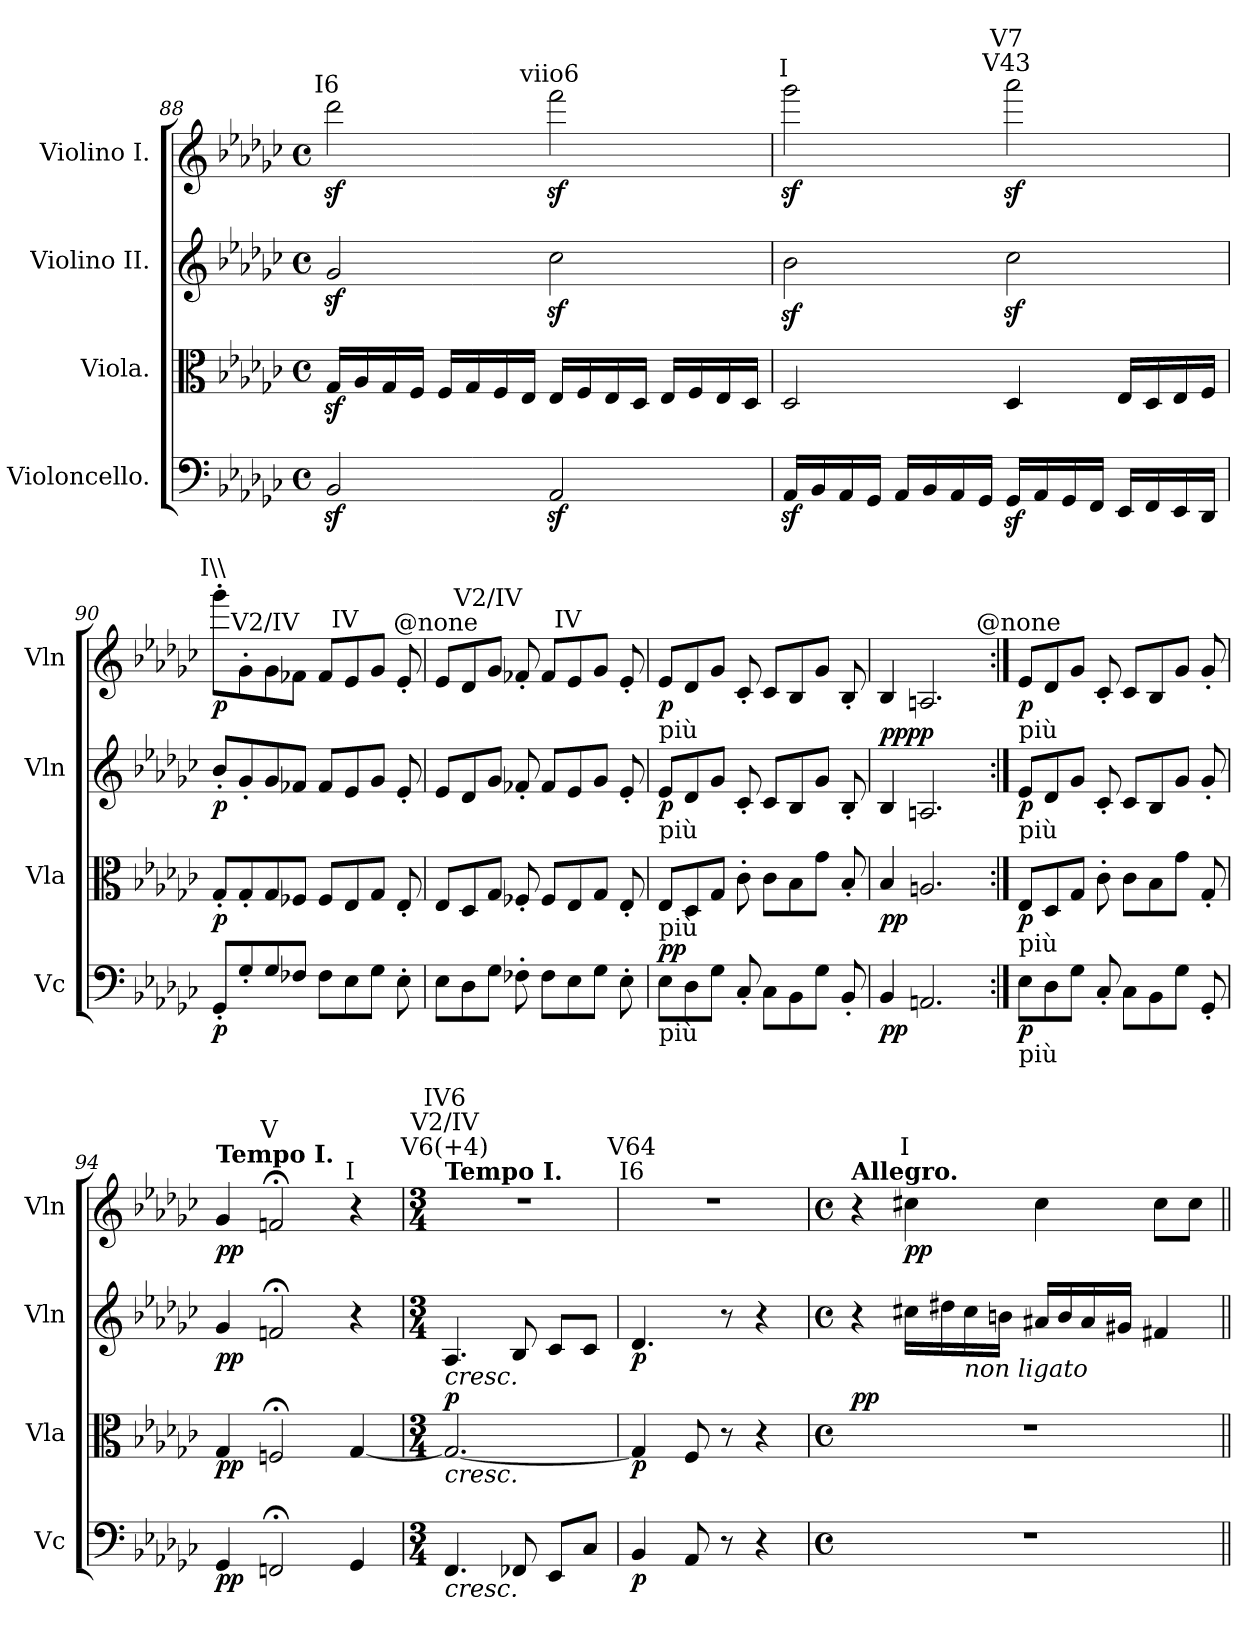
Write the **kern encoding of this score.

**kern	**dynam	**kern	**dynam	**kern	**dynam	**kern	**dynam
*part4	*part4	*part3	*part3	*part2	*part2	*part1	*part1
*staff4	*staff4	*staff3	*staff3	*staff2	*staff2	*staff1	*staff1
*I"Violoncello.	*	*I"Viola.	*	*I"Violino II.	*	*I"Violino I.	*
*I'Vc	*	*I'Vla	*	*I'Vln	*	*I'Vln	*
*clefF4	*	*clefC3	*	*clefG2	*	*clefG2	*
*k[b-e-a-d-g-c-]	*	*k[b-e-a-d-g-c-]	*	*k[b-e-a-d-g-c-]	*	*k[b-e-a-d-g-c-]	*
*G-:	*	*G-:	*	*G-:	*	*G-:	*
*M4/4	*	*M4/4	*	*M4/4	*	*M4/4	*
*met(c)	*	*met(c)	*	*met(c)	*	*met(c)	*
=88	=88	=88	=88	=88	=88	=88	=88
!	!	!	!	!	!	!LO:TX:a:cj:t=I6	!
2BB-z</	.	16G-z</LL	.	2g-z</	.	2ddd-z<\	.
.	.	16A-/	.	.	.	.	.
.	.	16G-/	.	.	.	.	.
.	.	16F/JJ	.	.	.	.	.
.	.	16F/LL	.	.	.	.	.
.	.	16G-/	.	.	.	.	.
.	.	16F/	.	.	.	.	.
.	.	16E-/JJ	.	.	.	.	.
!	!	!	!	!	!	!LO:TX:a:cj:t=viio6	!
2AA-z>/	.	16E-/LL	.	2cc-z<\	.	2fffz<\	.
.	.	16F/	.	.	.	.	.
.	.	16E-/	.	.	.	.	.
.	.	16D-/JJ	.	.	.	.	.
.	.	16E-/LL	.	.	.	.	.
.	.	16F/	.	.	.	.	.
.	.	16E-/	.	.	.	.	.
.	.	16D-/JJ	.	.	.	.	.
!!LO:PB:g=z
=89	=89	=89	=89	=89	=89	=89	=89
!	!	!	!	!	!	!LO:TX:a:cj:t=I	!
16AA-z>/LL	.	2D-/	.	2b-z<\	.	2ggg-z<\	.
16BB-/	.	.	.	.	.	.	.
16AA-/	.	.	.	.	.	.	.
16GG-/JJ	.	.	.	.	.	.	.
16AA-/LL	.	.	.	.	.	.	.
16BB-/	.	.	.	.	.	.	.
16AA-/	.	.	.	.	.	.	.
16GG-/JJ	.	.	.	.	.	.	.
!	!	!	!	!	!	!LO:TX:a:cj:t=V43	!
!	!	!	!	!	!	!LO:TX:a:cj:t=V7	!
16GG-z>/LL	.	4D-/	.	2cc-z<\	.	2aaa-z<\	.
16AA-/	.	.	.	.	.	.	.
16GG-/	.	.	.	.	.	.	.
16FF/JJ	.	.	.	.	.	.	.
16EE-/LL	.	16E-/LL	.	.	.	.	.
16FF/	.	16D-/	.	.	.	.	.
16EE-/	.	16E-/	.	.	.	.	.
16DD-/JJ	.	16F/JJ	.	.	.	.	.
=90	=90	=90	=90	=90	=90	=90	=90
!	!	!	!	!	!	!LO:TX:a:cj:t=I\\	!
!	!LO:DY:b	!	!LO:DY:b	!	!LO:DY:b	!	!LO:DY:b
8GG-'</L	p	8G-'</L	p	8b-'</L	p	8ggg-'>\L	p
8G-'</	.	8G-'</	.	8g-'</	.	8g-'>\	.
!	!	!	!	!	!	!LO:TX:a:cj:t=V2/IV	!
8G-/	.	8G-/	.	8g-/	.	8g-\	.
8F-X/J	.	8F-X/J	.	8f-X/J	.	8f-X\J	.
8F-\L	.	8F-/L	.	8f-/L	.	8f-/L	.
!	!	!	!	!	!	!LO:TX:a:cj:t=IV	!
8E-\	.	8E-/	.	8e-/	.	8e-/	.
8G-\J	.	8G-/J	.	8g-/J	.	8g-/J	.
8E-'>\	.	8E-'</	.	8e-'</	.	8e-'</	.
=91	=91	=91	=91	=91	=91	=91	=91
!	!	!	!	!	!	!LO:TX:a:cj:t=@none	!
8E-\L	.	8E-/L	.	8e-/L	.	8e-/L	.
8D-\	.	8D-/	.	8d-/	.	8d-/	.
!	!	!	!	!	!	!LO:TX:a:cj:t=V2/IV	!
8G-\J	.	8G-/J	.	8g-/J	.	8g-/J	.
8F-X'>\	.	8F-X'</	.	8f-X'</	.	8f-X'</	.
8F-\L	.	8F-/L	.	8f-/L	.	8f-/L	.
!	!	!	!	!	!	!LO:TX:a:cj:t=IV	!
8E-\	.	8E-/	.	8e-/	.	8e-/	.
8G-\J	.	8G-/J	.	8g-/J	.	8g-/J	.
8E-'>\	.	8E-'</	.	8e-'</	.	8e-'</	.
=92	=92	=92	=92	=92	=92	=92	=92
!	!	!	!	!	!	!LO:TX:b:t=più	!
!	!	!	!	!LO:TX:b:t=più	!	!	!
!	!	!LO:TX:b:t=più	!	!	!	!	!
!LO:TX:b:t=più	!	!	!	!	!	!	!
!	!LO:DY:b	!	!	!	!	!	!
!	!LO:DY:n=1:a	!	!	!	!LO:DY:b	!	!LO:DY:b
8E-\L	p p	8E-/L	.	8e-/L	p	8e-/L	p
8D-\	.	8D-/	.	8d-/	.	8d-/	.
8G-\J	.	8G-/J	.	8g-/J	.	8g-/J	.
8C-'</	.	8c-'>\	.	8c-'</	.	8c-'</	.
8C-\L	.	8c-\L	.	8c-/L	.	8c-/L	.
8BB-\	.	8B-\	.	8B-/	.	8B-/	.
8G-\J	.	8g-\J	.	8g-/J	.	8g-/J	.
8BB-'</	.	8B-'</	.	8B-'</	.	8B-'</	.
!!LO:LB:g=z
=93	=93	=93	=93	=93	=93	=93	=93
!	!LO:DY:b	!	!LO:DY:b	!	!LO:DY:b	!	!
!	!	!	!	!	!LO:DY:n=1:a	!	!
4BB-/	pp	4B-/	pp	4B-/	pp pp	4B-/	.
2.AAn/	.	2.An/	.	2.An/	.	2.An/	.
!!LO:LB:g=z
=93X1:|!	=93X1:|!	=93X1:|!	=93X1:|!	=93X1:|!	=93X1:|!	=93X1:|!	=93X1:|!
!	!	!	!	!	!	!LO:TX:a:cj:t=@none	!
!	!	!	!	!	!	!LO:TX:b:t=più	!
!	!	!	!	!LO:TX:b:t=più	!	!	!
!	!	!LO:TX:b:t=più	!	!	!	!	!
!LO:TX:b:t=più	!	!	!	!	!	!	!
!	!LO:DY:b	!	!LO:DY:b	!	!LO:DY:b	!	!LO:DY:b
8E-\L	p	8E-/L	p	8e-/L	p	8e-/L	p
8D-\	.	8D-/	.	8d-/	.	8d-/	.
8G-\J	.	8G-/J	.	8g-/J	.	8g-/J	.
8C-'</	.	8c-'>\	.	8c-'</	.	8c-'</	.
8C-\L	.	8c-\L	.	8c-/L	.	8c-/L	.
8BB-\	.	8B-\	.	8B-/	.	8B-/	.
8G-\J	.	8g-\J	.	8g-/J	.	8g-/J	.
8GG-'</	.	8G-'</	.	8g-'</	.	8g-'</	.
=94	=94	=94	=94	=94	=94	=94	=94
!	!	!	!	!	!	!LO:TX:a:B:t=Tempo I.	!
!	!LO:DY:b	!	!LO:DY:b	!	!LO:DY:b	!	!LO:DY:b
4GG-/	pp	4G-/	pp	4g-/	pp	4g-/	pp
!	!	!	!	!	!	!LO:TX:a:cj:t=V	!
2FFn;/	.	2Fn;/	.	2fn;/	.	2fn;/	.
!	!	!	!	!	!	!LO:TX:a:cj:t=I	!
4GG-/	.	[4G-/	.	4r	.	4r	.
=94X2	=94X2	=94X2	=94X2	=94X2	=94X2	=94X2	=94X2
*M3/4	*	*M3/4	*	*M3/4	*	*M3/4	*
!	!	!	!	!	!	!LO:TX:a:B:t=Tempo I.	!
!	!	!	!	!	!	!LO:TX:a:cj:t=V6(+4)	!
!	!	!	!	!	!	!LO:TX:a:cj:t=V2/IV	!
!	!	!	!	!	!	!LO:TX:a:cj:t=IV6	!
!	!	!	!	!LO:TX:b:i:t=cresc.	!	!	!
!	!	!LO:TX:b:i:t=cresc.	!	!	!	!	!
!LO:TX:b:i:t=cresc.	!	!	!	!	!	!	!
!	!	!	!LO:DY:a	!	!	!	!
4.FF/	.	2.G-/_	p	4.A-/	.	2.r	.
8FF-X/	.	.	.	8B-/	.	.	.
8EE-/L	.	.	.	8c-/L	.	.	.
8C-/J	.	.	.	8c-/J	.	.	.
=95	=95	=95	=95	=95	=95	=95	=95
!	!	!	!	!	!	!LO:TX:a:cj:t=I6	!
!	!	!	!	!	!	!LO:TX:a:cj:t=V64	!
!	!LO:DY:b	!	!LO:DY:b	!	!LO:DY:b	!	!
4BB-/	p	4G-/]	p	4.d-/	p	2.r	.
8AA-/	.	8F/	.	.	.	.	.
8r	.	8r	.	8r	.	.	.
4r	.	4r	.	4r	.	.	.
!!LO:PB:g=z
=96	=96	=96	=96	=96	=96	=96	=96
*M4/4	*	*M4/4	*	*M4/4	*	*M4/4	*
*met(c)	*	*met(c)	*	*met(c)	*	*met(c)	*
!	!	!	!	!	!	!LO:TX:a:B:t=Allegro.	!
!	!	!	!LO:DY:a	!	!	!	!
1r	.	1r	pp	4r	.	4r	.
!	!	!	!	!	!	!LO:TX:a:cj:t=I	!
!	!	!	!	!	!	!	!LO:DY:b
.	.	.	.	16cc#X\LL	.	4cc#X\	pp
.	.	.	.	16dd#X\	.	.	.
!	!	!	!	!LO:TX:b:i:t=non ligato	!	!	!
.	.	.	.	16cc#\	.	.	.
.	.	.	.	16bn\JJ	.	.	.
.	.	.	.	16a#X/LL	.	4cc#\	.
.	.	.	.	16b/	.	.	.
.	.	.	.	16a#/	.	.	.
.	.	.	.	16g#X/JJ	.	.	.
.	.	.	.	4f#X/	.	8cc#\L	.
.	.	.	.	.	.	8cc#\J	.
=||	=||	=||	=||	=||	=||	=||	=||
*-	*-	*-	*-	*-	*-	*-	*-
